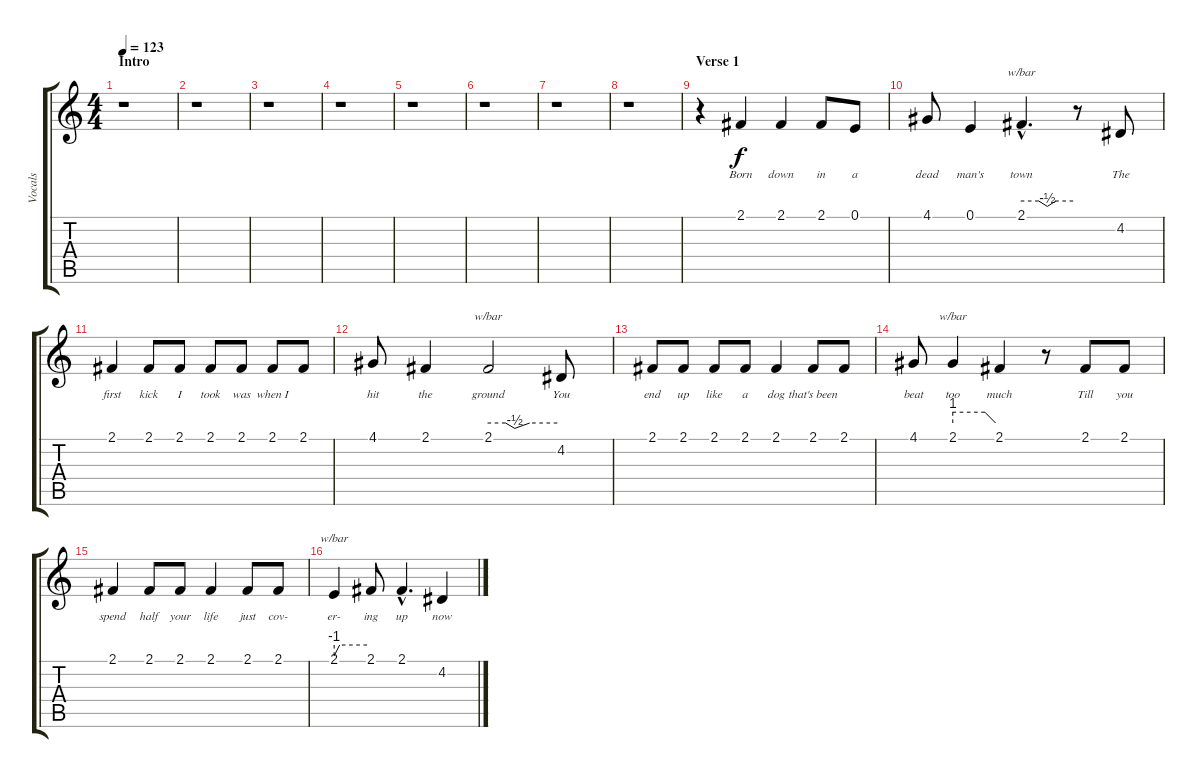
\track ("Vocals" "Vocals") {instrument shanai}
\staff {score tabs}
\tuning (E4 B3 G3 D3 A2 E2) {hide}
\ts (4 4)
\section ("" "Intro")
\tempo 123
\clef g2
\ks c
r.1{dy f instrument shanai} |
r.1 |
r.1 |
r.1 |
r.1 |
r.1 |
r.1 |
r.1 |
\section ("" "Verse 1")
r.4 2.1.4{lyrics (0 "Born") lyrics (1 "") lyrics (2 "") lyrics (3 "") lyrics (4 "")} 2.1.4{lyrics (0 "down") lyrics (1 "") lyrics (2 "") lyrics (3 "") lyrics (4 "")} 2.1.8{lyrics (0 "in") lyrics (1 "") lyrics (2 "") lyrics (3 "") lyrics (4 "")} 0.1.8{lyrics (0 "a") lyrics (1 "") lyrics (2 "") lyrics (3 "") lyrics (4 "")} |
4.1.8{lyrics (0 "dead") lyrics (1 "") lyrics (2 "") lyrics (3 "") lyrics (4 "")} 0.1.4{lyrics (0 "man's") lyrics (1 "") lyrics (2 "") lyrics (3 "") lyrics (4 "")} 2.1{hac}.4{d tbe (custom default 0 0 20 0 30 -2 40 0 60 0) lyrics (0 "town") lyrics (1 "") lyrics (2 "") lyrics (3 "") lyrics (4 "")} r.8 4.2.8{lyrics (0 "The") lyrics (1 "") lyrics (2 "") lyrics (3 "") lyrics (4 "")} |
2.1.4{lyrics (0 "first") lyrics (1 "") lyrics (2 "") lyrics (3 "") lyrics (4 "")} 2.1.8{lyrics (0 "kick") lyrics (1 "") lyrics (2 "") lyrics (3 "") lyrics (4 "")} 2.1.8{lyrics (0 "I") lyrics (1 "") lyrics (2 "") lyrics (3 "") lyrics (4 "")} 2.1.8{lyrics (0 "took") lyrics (1 "") lyrics (2 "") lyrics (3 "") lyrics (4 "")} 2.1.8{lyrics (0 "was") lyrics (1 "") lyrics (2 "") lyrics (3 "") lyrics (4 "")} 2.1.8{lyrics (0 "when I") lyrics (1 "") lyrics (2 "") lyrics (3 "") lyrics (4 "")} 2.1.8{lyrics (0 "") lyrics (1 "") lyrics (2 "") lyrics (3 "") lyrics (4 "")} |
4.1.8{lyrics (0 "hit") lyrics (1 "") lyrics (2 "") lyrics (3 "") lyrics (4 "")} 2.1.4{lyrics (0 "the") lyrics (1 "") lyrics (2 "") lyrics (3 "") lyrics (4 "")} 2.1.2{tbe (custom default 0 0 15 0 23 -2 36 0 60 0) lyrics (0 "ground") lyrics (1 "") lyrics (2 "") lyrics (3 "") lyrics (4 "")} 4.2.8{lyrics (0 "You") lyrics (1 "") lyrics (2 "") lyrics (3 "") lyrics (4 "")} |
2.1.8{lyrics (0 "end") lyrics (1 "") lyrics (2 "") lyrics (3 "") lyrics (4 "")} 2.1.8{lyrics (0 "up") lyrics (1 "") lyrics (2 "") lyrics (3 "") lyrics (4 "")} 2.1.8{lyrics (0 "like") lyrics (1 "") lyrics (2 "") lyrics (3 "") lyrics (4 "")} 2.1.8{lyrics (0 "a") lyrics (1 "") lyrics (2 "") lyrics (3 "") lyrics (4 "")} 2.1.4{lyrics (0 "dog") lyrics (1 "") lyrics (2 "") lyrics (3 "") lyrics (4 "")} 2.1.8{lyrics (0 "that's been") lyrics (1 "") lyrics (2 "") lyrics (3 "") lyrics (4 "")} 2.1.8{lyrics (0 "") lyrics (1 "") lyrics (2 "") lyrics (3 "") lyrics (4 "")} |
4.1.8{lyrics (0 "beat") lyrics (1 "") lyrics (2 "") lyrics (3 "") lyrics (4 "")} 2.1.4{tbe (custom default 0 4 45 4 60 0) lyrics (0 "too") lyrics (1 "") lyrics (2 "") lyrics (3 "") lyrics (4 "")} 2.1.4{lyrics (0 "much") lyrics (1 "") lyrics (2 "") lyrics (3 "") lyrics (4 "")} r.8 2.1.8{lyrics (0 "Till") lyrics (1 "") lyrics (2 "") lyrics (3 "") lyrics (4 "")} 2.1.8{lyrics (0 "you") lyrics (1 "") lyrics (2 "") lyrics (3 "") lyrics (4 "")} |
2.1.4{lyrics (0 "spend") lyrics (1 "") lyrics (2 "") lyrics (3 "") lyrics (4 "")} 2.1.8{lyrics (0 "half") lyrics (1 "") lyrics (2 "") lyrics (3 "") lyrics (4 "")} 2.1.8{lyrics (0 "your") lyrics (1 "") lyrics (2 "") lyrics (3 "") lyrics (4 "")} 2.1.4{lyrics (0 "life") lyrics (1 "") lyrics (2 "") lyrics (3 "") lyrics (4 "")} 2.1.8{lyrics (0 "just") lyrics (1 "") lyrics (2 "") lyrics (3 "") lyrics (4 "")} 2.1.8{lyrics (0 "cov-") lyrics (1 "") lyrics (2 "") lyrics (3 "") lyrics (4 "")} |
2.1.4{tbe (custom default 0 -4 10 0 60 0) lyrics (0 "er-") lyrics (1 "") lyrics (2 "") lyrics (3 "") lyrics (4 "")} 2.1.8{lyrics (0 "ing") lyrics (1 "") lyrics (2 "") lyrics (3 "") lyrics (4 "")} 2.1{hac}.4{d lyrics (0 "up") lyrics (1 "") lyrics (2 "") lyrics (3 "") lyrics (4 "")} 4.2.4{lyrics (0 "now") lyrics (1 "") lyrics (2 "") lyrics (3 "") lyrics (4 "")}
